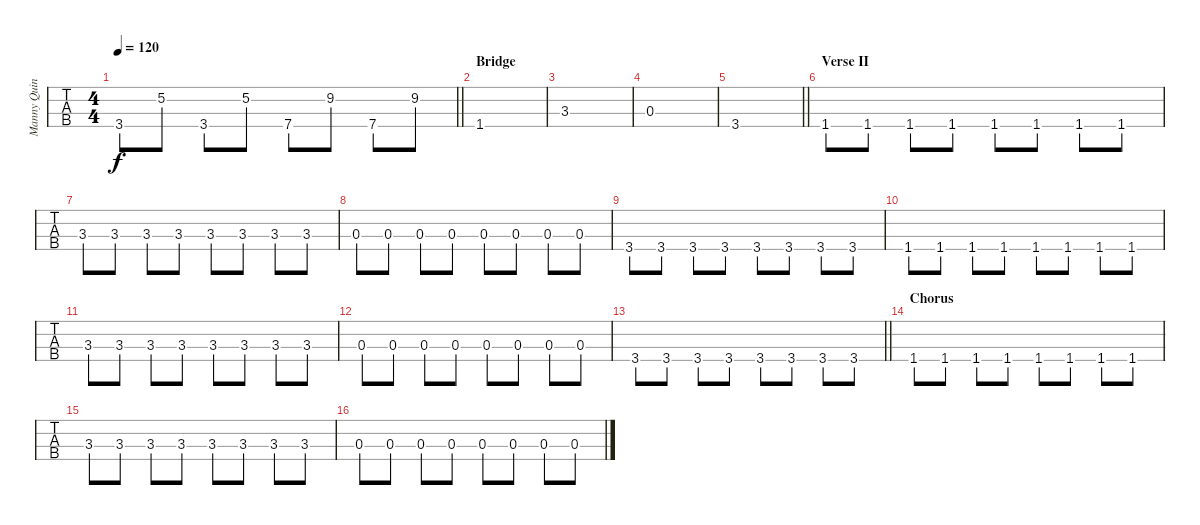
\track ("Manny Quintero's bass" "Manny Quin") {instrument synthbass1}
\staff {tabs}
\tuning (G2 D2 A1 E1) {hide}
\ts (4 4)
\tempo 120
\clef f4
\barLineRight lightlight
\ks c
3.4.8{dy f} 5.2.8 3.4.8 5.2.8 7.4.8 9.2.8 7.4.8 9.2.8 |
\section ("" "Bridge")
1.4.1 |
3.3.1 |
0.3.1 |
\barLineRight lightlight
3.4.1 |
\section ("" "Verse II")
1.4.8{volume 8 instrument electricbassfinger} 1.4.8 1.4.8 1.4.8 1.4.8 1.4.8 1.4.8 1.4.8 |
3.3.8 3.3.8 3.3.8 3.3.8 3.3.8 3.3.8 3.3.8 3.3.8 |
0.3.8 0.3.8 0.3.8 0.3.8 0.3.8 0.3.8 0.3.8 0.3.8 |
3.4.8 3.4.8 3.4.8 3.4.8 3.4.8 3.4.8 3.4.8 3.4.8 |
1.4.8 1.4.8 1.4.8 1.4.8 1.4.8 1.4.8 1.4.8 1.4.8 |
3.3.8 3.3.8 3.3.8 3.3.8 3.3.8 3.3.8 3.3.8 3.3.8 |
0.3.8 0.3.8 0.3.8 0.3.8 0.3.8 0.3.8 0.3.8 0.3.8 |
\barLineRight lightlight
3.4.8 3.4.8 3.4.8 3.4.8 3.4.8 3.4.8 3.4.8 3.4.8 |
\section ("" "Chorus")
1.4.8 1.4.8 1.4.8 1.4.8 1.4.8 1.4.8 1.4.8 1.4.8 |
3.3.8 3.3.8 3.3.8 3.3.8 3.3.8 3.3.8 3.3.8 3.3.8 |
0.3.8 0.3.8 0.3.8 0.3.8 0.3.8 0.3.8 0.3.8 0.3.8
